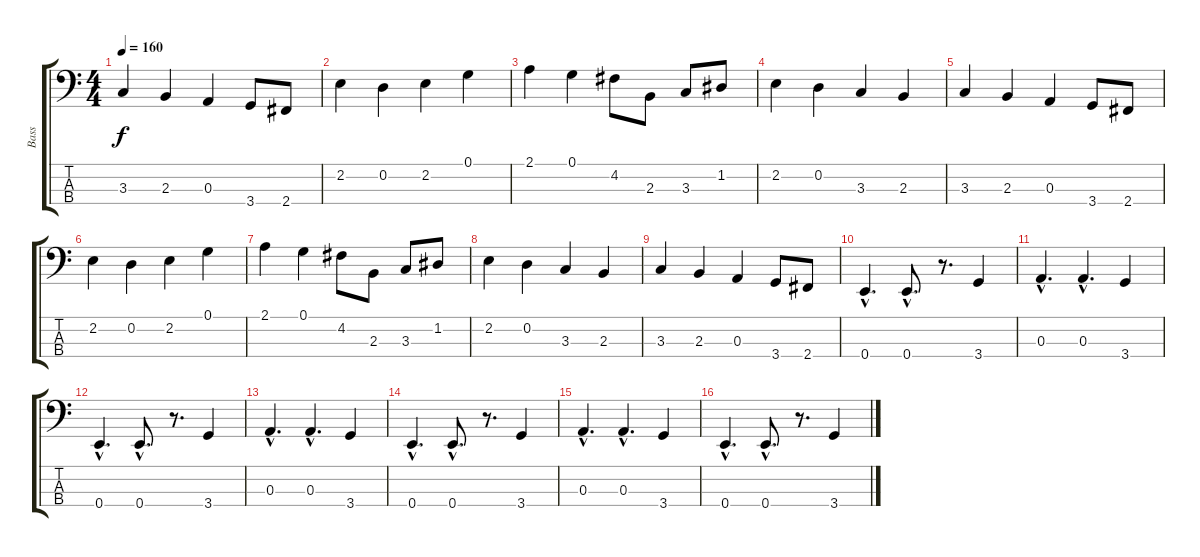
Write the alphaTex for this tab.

\track ("Bass" "Bass") {instrument electricbassfinger}
\staff {score tabs}
\tuning (G2 D2 A1 E1) {hide}
\ts (4 4)
\tempo 160
\clef f4
\ks c
3.3.4{dy f} 2.3.4 0.3.4 3.4.8 2.4.8 |
2.2.4{volume 16 balance 8} 0.2.4 2.2.4 0.1.4 |
2.1.4 0.1.4 4.2.8 2.3.8 3.3.8 1.2.8 |
2.2.4 0.2.4 3.3.4 2.3.4 |
3.3.4 2.3.4 0.3.4 3.4.8 2.4.8 |
2.2.4 0.2.4 2.2.4 0.1.4 |
2.1.4 0.1.4 4.2.8 2.3.8 3.3.8 1.2.8 |
2.2.4 0.2.4 3.3.4 2.3.4 |
3.3.4 2.3.4 0.3.4 3.4.8 2.4.8 |
0.4{hac}.4{d} 0.4{hac}.8{d} r.8{d} 3.4.4 |
0.3{hac}.4{d} 0.3{hac}.4{d} 3.4.4 |
0.4{hac}.4{d} 0.4{hac}.8{d} r.8{d} 3.4.4 |
0.3{hac}.4{d} 0.3{hac}.4{d} 3.4.4 |
0.4{hac}.4{d} 0.4{hac}.8{d} r.8{d} 3.4.4 |
0.3{hac}.4{d} 0.3{hac}.4{d} 3.4.4 |
0.4{hac}.4{d} 0.4{hac}.8{d} r.8{d} 3.4.4
